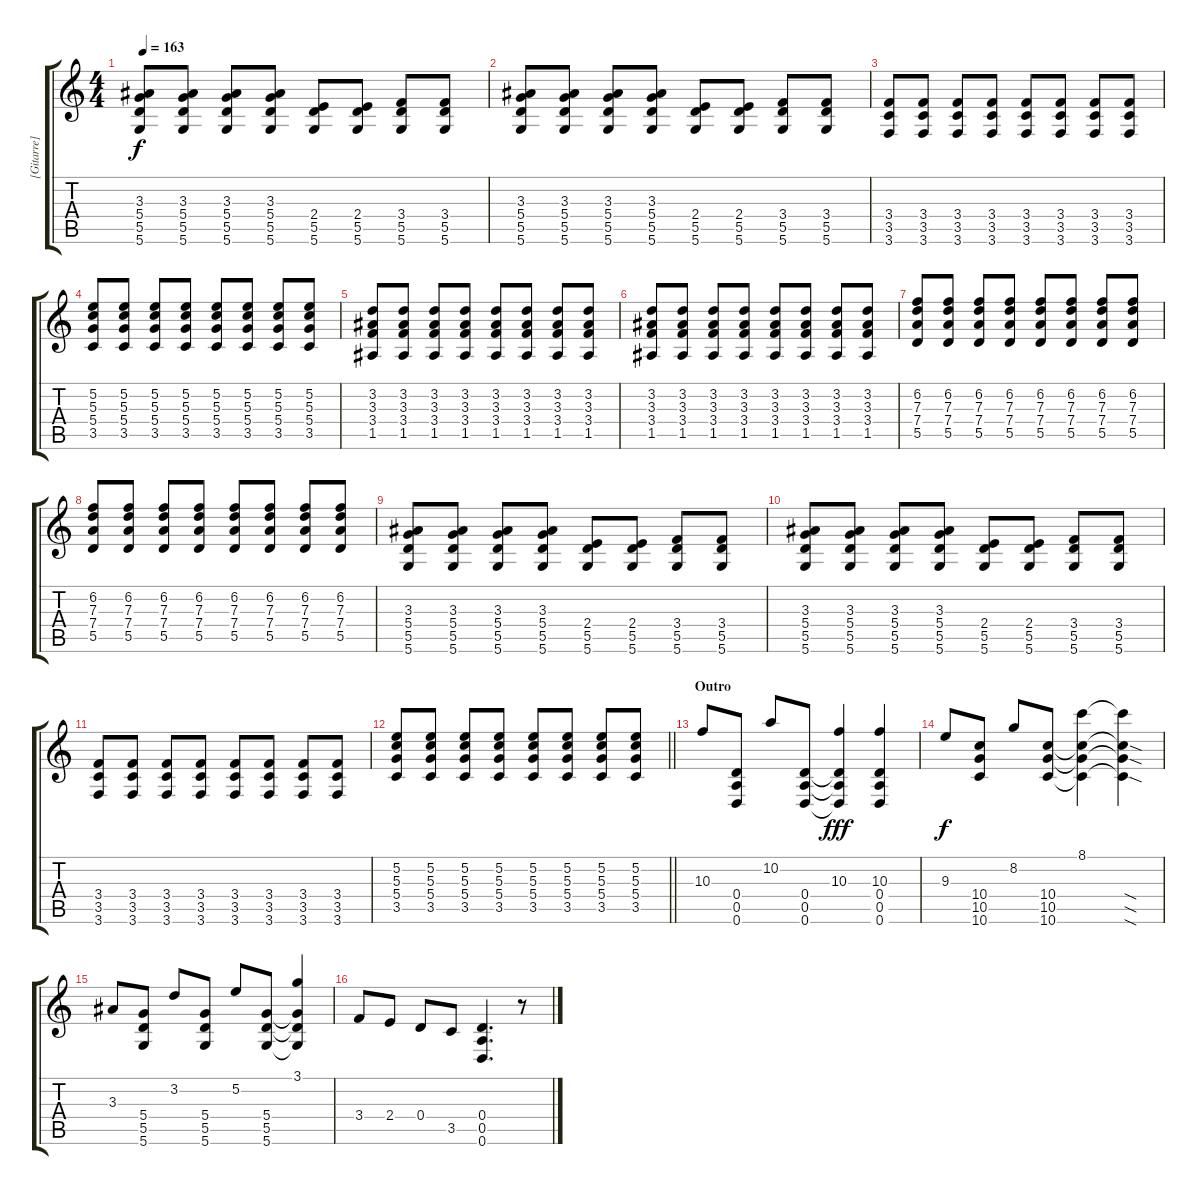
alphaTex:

\track ("[Gitarre]" "[Gitarre]") {instrument electricguitarclean}
\staff {score tabs}
\tuning (E4 B3 G3 D3 A2 D2) {hide}
\ts (4 4)
\tempo 163
\clef g2
\ks c
(3.3 5.4 5.5 5.6).8{dy f} (3.3 5.4 5.5 5.6).8 (3.3 5.4 5.5 5.6).8 (3.3 5.4 5.5 5.6).8 (2.4 5.5 5.6).8 (2.4 5.5 5.6).8 (3.4 5.5 5.6).8 (3.4 5.5 5.6).8 |
(3.3 5.4 5.5 5.6).8 (3.3 5.4 5.5 5.6).8 (3.3 5.4 5.5 5.6).8 (3.3 5.4 5.5 5.6).8 (2.4 5.5 5.6).8 (2.4 5.5 5.6).8 (3.4 5.5 5.6).8 (3.4 5.5 5.6).8 |
(3.4 3.5 3.6).8 (3.4 3.5 3.6).8 (3.4 3.5 3.6).8 (3.4 3.5 3.6).8 (3.4 3.5 3.6).8 (3.4 3.5 3.6).8 (3.4 3.5 3.6).8 (3.4 3.5 3.6).8 |
(5.2 5.3 5.4 3.5).8 (5.2 5.3 5.4 3.5).8 (5.2 5.3 5.4 3.5).8 (5.2 5.3 5.4 3.5).8 (5.2 5.3 5.4 3.5).8 (5.2 5.3 5.4 3.5).8 (5.2 5.3 5.4 3.5).8 (5.2 5.3 5.4 3.5).8 |
(3.2 3.3 3.4 1.5).8 (3.2 3.3 3.4 1.5).8 (3.2 3.3 3.4 1.5).8 (3.2 3.3 3.4 1.5).8 (3.2 3.3 3.4 1.5).8 (3.2 3.3 3.4 1.5).8 (3.2 3.3 3.4 1.5).8 (3.2 3.3 3.4 1.5).8 |
(3.2 3.3 3.4 1.5).8 (3.2 3.3 3.4 1.5).8 (3.2 3.3 3.4 1.5).8 (3.2 3.3 3.4 1.5).8 (3.2 3.3 3.4 1.5).8 (3.2 3.3 3.4 1.5).8 (3.2 3.3 3.4 1.5).8 (3.2 3.3 3.4 1.5).8 |
(6.2 7.3 7.4 5.5).8 (6.2 7.3 7.4 5.5).8 (6.2 7.3 7.4 5.5).8 (6.2 7.3 7.4 5.5).8 (6.2 7.3 7.4 5.5).8 (6.2 7.3 7.4 5.5).8 (6.2 7.3 7.4 5.5).8 (6.2 7.3 7.4 5.5).8 |
(6.2 7.3 7.4 5.5).8 (6.2 7.3 7.4 5.5).8 (6.2 7.3 7.4 5.5).8 (6.2 7.3 7.4 5.5).8 (6.2 7.3 7.4 5.5).8 (6.2 7.3 7.4 5.5).8 (6.2 7.3 7.4 5.5).8 (6.2 7.3 7.4 5.5).8 |
(3.3 5.4 5.5 5.6).8 (3.3 5.4 5.5 5.6).8 (3.3 5.4 5.5 5.6).8 (3.3 5.4 5.5 5.6).8 (2.4 5.5 5.6).8 (2.4 5.5 5.6).8 (3.4 5.5 5.6).8 (3.4 5.5 5.6).8 |
(3.3 5.4 5.5 5.6).8 (3.3 5.4 5.5 5.6).8 (3.3 5.4 5.5 5.6).8 (3.3 5.4 5.5 5.6).8 (2.4 5.5 5.6).8 (2.4 5.5 5.6).8 (3.4 5.5 5.6).8 (3.4 5.5 5.6).8 |
(3.4 3.5 3.6).8 (3.4 3.5 3.6).8 (3.4 3.5 3.6).8 (3.4 3.5 3.6).8 (3.4 3.5 3.6).8 (3.4 3.5 3.6).8 (3.4 3.5 3.6).8 (3.4 3.5 3.6).8 |
\barLineRight lightlight
(5.2 5.3 5.4 3.5).8 (5.2 5.3 5.4 3.5).8 (5.2 5.3 5.4 3.5).8 (5.2 5.3 5.4 3.5).8 (5.2 5.3 5.4 3.5).8 (5.2 5.3 5.4 3.5).8 (5.2 5.3 5.4 3.5).8 (5.2 5.3 5.4 3.5).8 |
\section ("" "Outro")
10.3.8 (0.4 0.5 0.6).8 10.2.8 (0.4 0.5 0.6).8 (10.3 0.4{t} 0.5{t} 0.6{t}).4{dy fff} (10.3 0.4 0.5 0.6).4 |
9.3.8{dy f} (10.4 10.5 10.6).8 8.2.8 (10.4 10.5 10.6).8 (8.1 10.4{t} 10.5{t} 10.6{t}).4 (8.1{t} 10.4{sod t} 10.5{sod t} 10.6{sod t}).4 |
3.3.8 (5.4 5.5 5.6).8 3.2.8 (5.4 5.5 5.6).8 5.2.8 (5.4 5.5 5.6).8 (3.1 5.4{t} 5.5{t} 5.6{t}).4 |
3.4.8 2.4.8 0.4.8 3.5.8 (0.4 0.5 0.6).4{d} r.8
